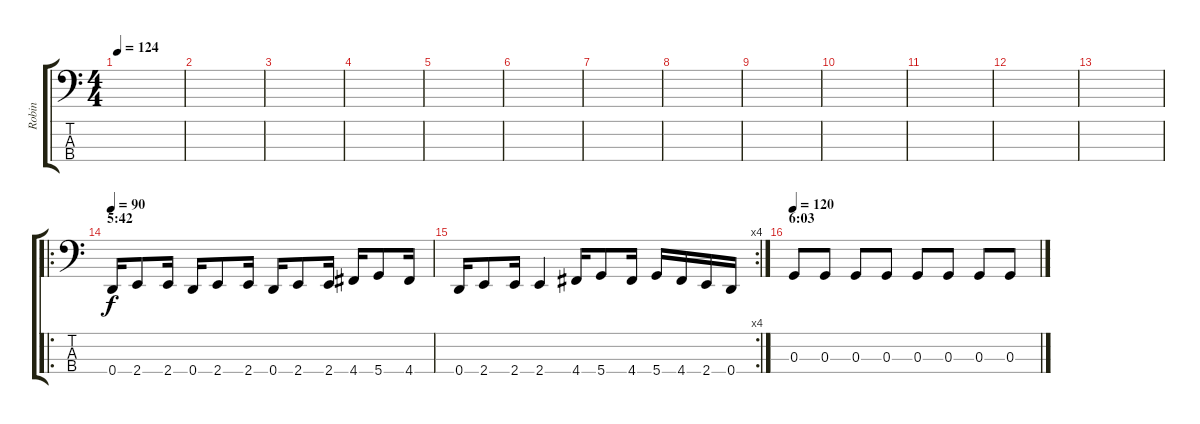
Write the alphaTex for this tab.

\track ("Robin" "Robin") {instrument electricbasspick}
\staff {score tabs}
\tuning (F2 C2 G1 D1) {hide}
\ts (4 4)
\tempo 124
\clef f4
\ks c
|
|
|
|
|
|
|
|
|
|
|
|
|
\ro
\section ("" "5:42")
\tempo 90
0.4.16 2.4.8 2.4.16 0.4.16 2.4.8 2.4.16 0.4.16 2.4.8 2.4.16 4.4.16 5.4.8 4.4.16 |
\rc 4
0.4.16 2.4.8 2.4.16 2.4.4 4.4.16 5.4.8 4.4.16 5.4.16 4.4.16 2.4.16 0.4.16 |
\section ("" "6:03")
\tempo 120
0.3.8 0.3.8 0.3.8 0.3.8 0.3.8 0.3.8 0.3.8 0.3.8
